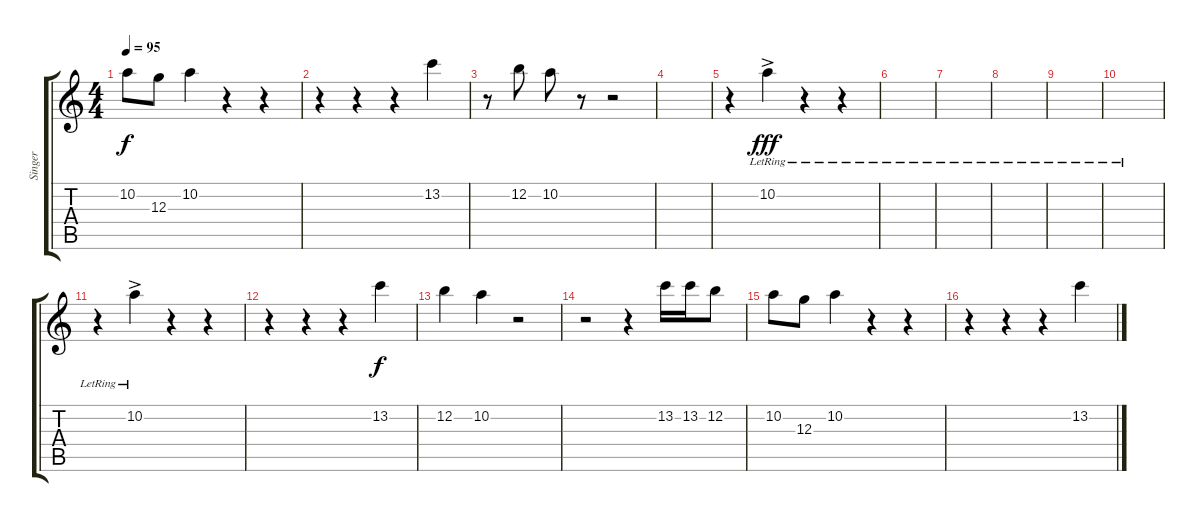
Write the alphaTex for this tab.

\track ("Singer" "Singer") {instrument banjo}
\staff {score tabs}
\tuning (E4 B3 G3 D3 A2 E2) {hide}
\displaytranspose 12
\ts (4 4)
\tempo 95
\clef g2
\ks c
10.2.8{dy f} 12.3.8 10.2.4 r.4 r.4 |
r.4 r.4 r.4 13.2.4 |
r.8 12.2.8 10.2.8 r.8 r.2 |
|
r.4 10.2{ac lr}.4{dy fff} r.4 r.4 |
|
|
|
|
|
r.4 10.2{ac lr}.4 r.4 r.4 |
r.4 r.4 r.4 13.2.4{dy f} |
12.2.4 10.2.4 r.2 |
r.2 r.4 13.2.16 13.2.16 12.2.8 |
10.2.8 12.3.8 10.2.4 r.4 r.4 |
r.4 r.4 r.4 13.2.4
